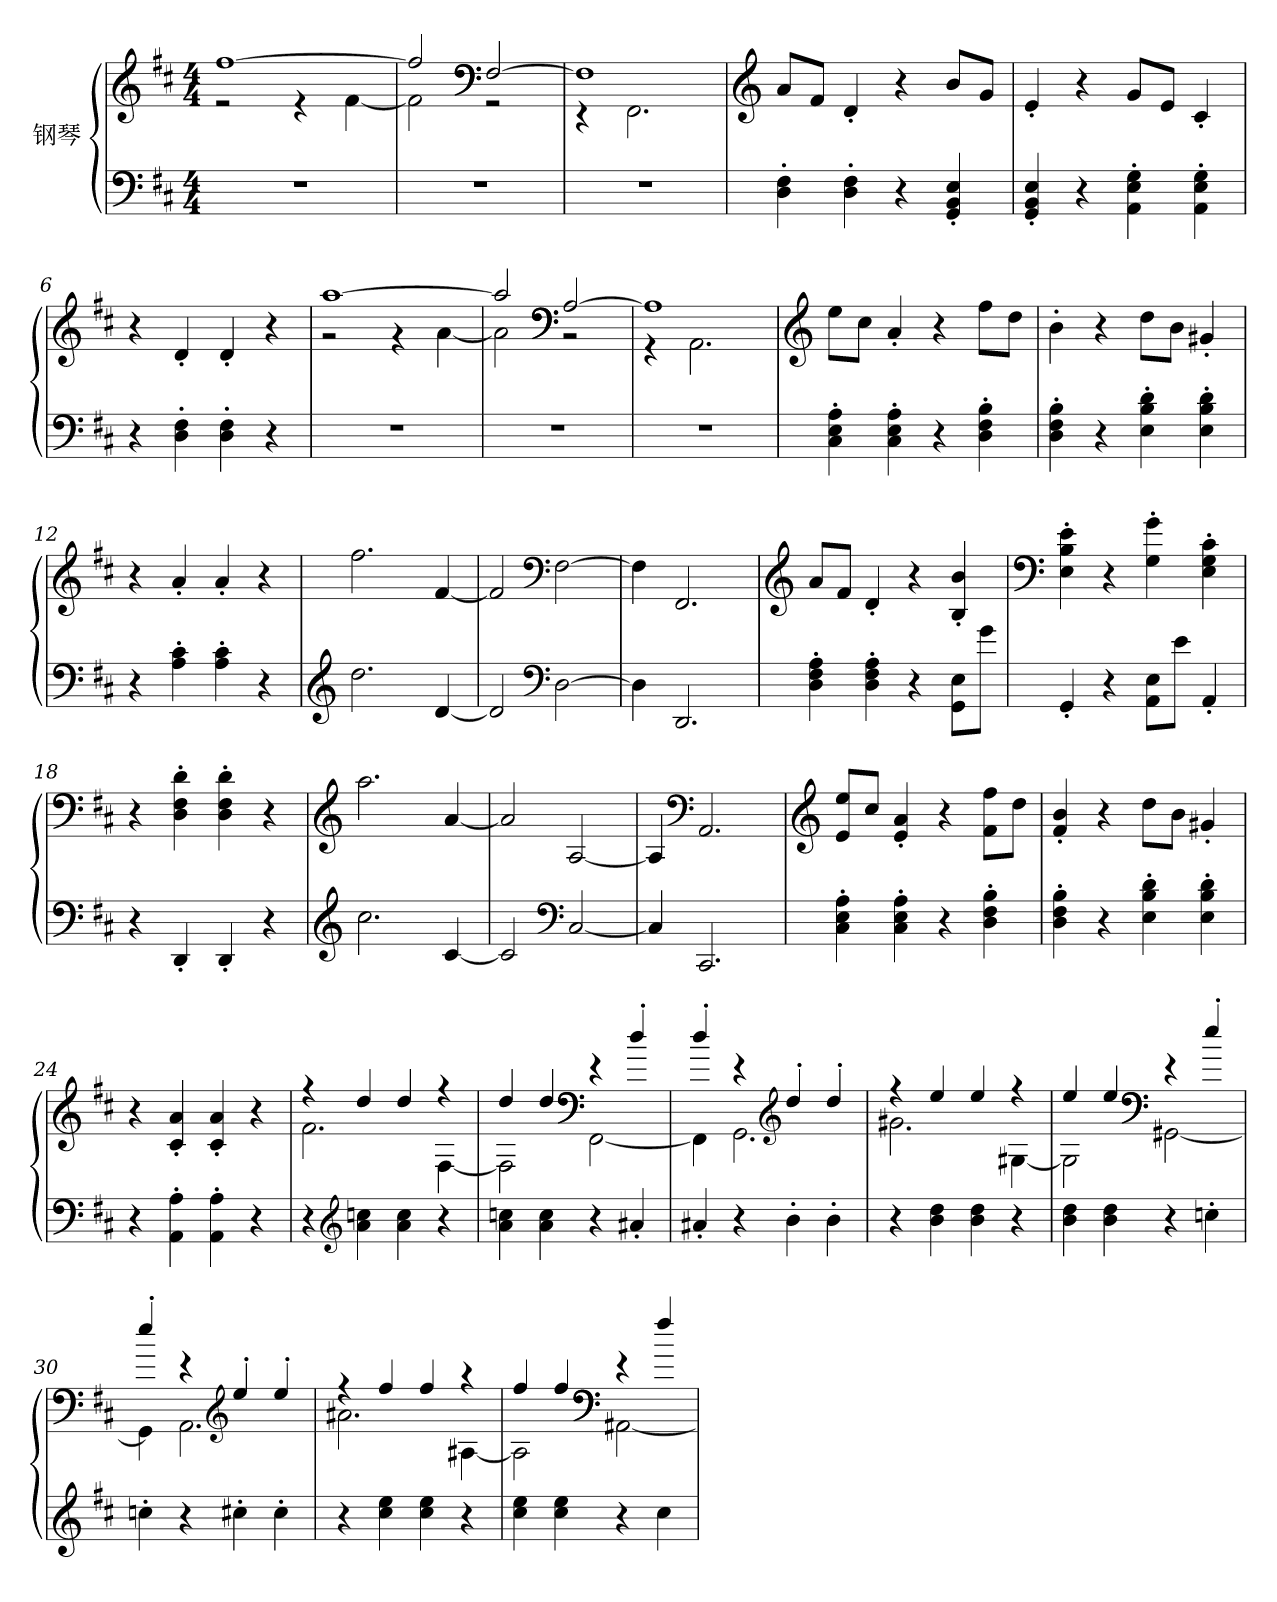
**kern	**kern
*part1	*part1
*staff2	*staff1
*I"钢琴	*
*clefF4	*clefG2
*k[f#c#]	*k[f#c#]
*M4/4	*M4/4
*MM350	*MM350
=1	=1
*	*^
1r	[1ff#	2r
.	.	4r
.	.	[4f#\
=2	=2	=2
1r	2ff#/]	2f#\]
*	*clefF4	*
.	[2F#/	2r
=3	=3	=3
1r	1F#]	4r
.	.	2.FF#\
*	*v	*v
=4	=4
*	*clefG2
4D\' 4F#\'	8a/L
.	8f#/J
4D\' 4F#\'	4d'/
4r	4r
4GG/' 4BB/' 4E/'	8b/L
.	8g/J
=5	=5
4GG/' 4BB/' 4E/'	4e'/
4r	4r
4AA\' 4E\' 4G\'	8g/L
.	8e/J
4AA\' 4E\' 4G\'	4c#'/
=6	=6
4r	4r
4D\' 4F#\'	4d'/
4D\' 4F#\'	4d'/
4r	4r
=7	=7
*	*^
1r	[1aa	2r
.	.	4r
.	.	[4a\
=8	=8	=8
1r	2aa/]	2a\]
*	*clefF4	*
.	[2A/	2r
!!LO:LB:g=z	!!
=9	=9	=9
1r	1A]	4r
.	.	2.AA\
*	*v	*v
=10	=10
*	*clefG2
4C#\' 4E\' 4A\'	8ee\L
.	8cc#\J
4C#\' 4E\' 4A\'	4a'/
4r	4r
4D\' 4F#\' 4B\'	8ff#\L
.	8dd\J
=11	=11
4D\' 4F#\' 4B\'	4b'\
4r	4r
4E\' 4B\' 4d\'	8dd\L
.	8b\J
4E\' 4B\' 4d\'	4g#X'/
=12	=12
4r	4r
4A\' 4c#\'	4a'/
4A\' 4c#\'	4a'/
4r	4r
=13	=13
*clefG2	*
2.dd\	2.ff#\
[4d/	[4f#/
=14	=14
2d/]	2f#/]
*clefF4	*clefF4
[2D\	[2F#\
=15	=15
4D\]	4F#\]
2.DD/	2.FF#/
!!LO:LB:g=z
=16	=16
*	*clefG2
4D\' 4F#\' 4A\'	8a/L
.	8f#/J
4D\' 4F#\' 4A\'	4d'/
4r	4r
8GG\ 8E\L	4B/' 4b/'
8g\J	.
=17	=17
*	*clefF4
4GG'/	4E\' 4B\' 4e\'
4r	4r
8AA\ 8E\L	4G\' 4g\'
8e\J	.
4AA'/	4E\' 4G\' 4c#\'
=18	=18
4r	4r
4DD'/	4D\' 4F#\' 4d\'
4DD'/	4D\' 4F#\' 4d\'
4r	4r
=19	=19
*clefG2	*clefG2
2.cc#\	2.aa\
[4c#/	[4a/
=20	=20
2c#/]	2a/]
*clefF4	*
[2C#/	[2A/
=21	=21
4C#/]	4A/]
*	*clefF4
2.CC#/	2.AA/
=22	=22
*	*clefG2
4C#\' 4E\' 4A\'	8e/ 8ee/L
.	8cc#/J
4C#\' 4E\' 4A\'	4e/' 4a/'
4r	4r
4D\' 4F#\' 4B\'	8f#\ 8ff#\L
.	8dd\J
!!LO:LB:g=z
=23	=23
4D\' 4F#\' 4B\'	4f#/' 4b/'
4r	4r
4E\' 4B\' 4d\'	8dd\L
.	8b\J
4E\' 4B\' 4d\'	4g#X'/
=24	=24
4r	4r
4AA\' 4A\'	4c#/' 4a/'
4AA\' 4A\'	4c#/' 4a/'
4r	4r
=25	=25
*	*MM280
*	*^
4r	4r	2.f#\
*clefG2	*	*
4a\ 4ccn\	4dd/	.
4a\ 4cc\	4dd/	.
4r	4r	[4F#\
=26	=26	=26
4a\ 4ccn\	4dd/	2F#\]
4a\ 4cc\	4dd/	.
*	*clefF4	*
4r	4r	[2FF#\
*	*MM293	*
4a#X'/	4dd'/	.
=27	=27	=27
*	*MM307	*
4a#X'/	4dd'/	4FF#\]
*	*MM320	*
4r	4r	2.GG\
*	*clefG2	*
4b'\	4dd'/	.
4b'\	4dd'/	.
=28	=28	=28
*	*MM310	*
4r	4r	2.g#X\
4b\ 4dd\	4ee/	.
4b\ 4dd\	4ee/	.
4r	4r	[4G#X\
!!LO:LB:g=z	!!
=29	=29	=29
4b\ 4dd\	4ee/	2G#\]
4b\ 4dd\	4ee/	.
*	*clefF4	*
4r	4r	[2GG#X\
4ccn'\	4ee'/	.
=30	=30	=30
4ccn'\	4ee'/	4GG#\]
*	*MM350	*
4r	4r	2.AA\
*	*clefG2	*
4cc#X'\	4ee'/	.
4cc#'\	4ee'/	.
=31	=31	=31
4r	4r	2.a#X\
4cc#\ 4ee\	4ff#/	.
4cc#\ 4ee\	4ff#/	.
4r	4r	[4A#X\
=32	=32	=32
4cc#\ 4ee\	4ff#/	2A#\]
4cc#\ 4ee\	4ff#/	.
*	*clefF4	*
4r	4r	[2AA#X\
4cc#\	4ff#/	.
*	*v	*v
=	=
*-	*-
